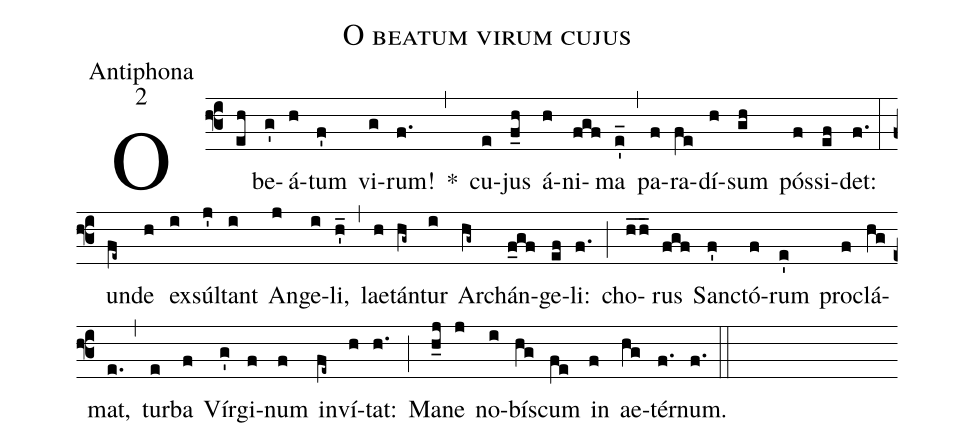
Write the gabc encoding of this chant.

name:O beatum virum cujus;
office-part:Antiphona;
mode:2;
%%
(f3) O(eh) be(g')á(h)tum(f') vi(g)rum!(f.) *(,) cu(e)jus(f_h) á(h)ni(fgf)ma(e'_) (,) pa(f)ra(fe)dí(h)sum(gh) pós(f)si(ef)det:(f.) (:) un(fe~)de(h) ex(i)súl(j')tant(i) An(j)ge(i)li,(h'_) (,) lae(h)tán(hg~)tur(i) Arch(hg~)án(f_gf)ge(ef)li:(f.) (;) cho(h_/h_)rus(fgf) San(f')ctó(f)rum(e') pro(f)clá(hg)mat,(e.) (,) tur(e)ba(f) Vír(g')gi(f)num(f) in(fe~)ví(h)tat:(h.) (;) Ma(h_j)ne(j) no(i)bí(hg)scum(fe) in(f) ae(hg)tér(f.)num.(f.) (::)
